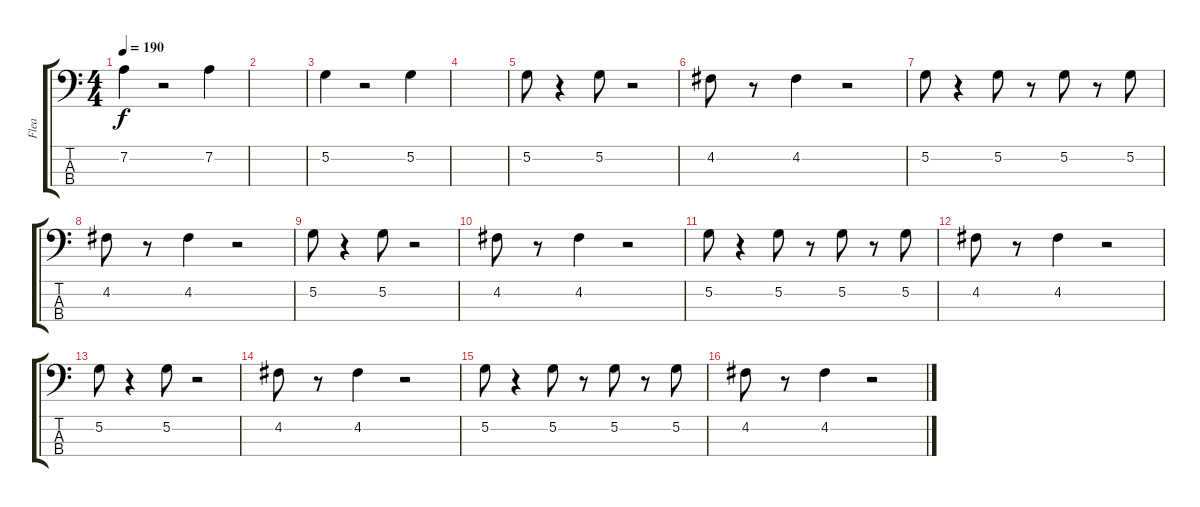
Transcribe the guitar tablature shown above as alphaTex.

\track ("Flea" "Flea") {instrument electricbassfinger}
\staff {score tabs}
\tuning (G2 D2 A1 E1) {hide}
\ts (4 4)
\tempo 190
\clef f4
\ks c
7.2.4{dy f} r.2 7.2.4 |
|
5.2.4 r.2 5.2.4 |
|
5.2.8 r.4 5.2.8 r.2 |
4.2.8 r.8 4.2.4 r.2 |
5.2.8 r.4 5.2.8 r.8 5.2.8 r.8 5.2.8 |
4.2.8 r.8 4.2.4 r.2 |
5.2.8 r.4 5.2.8 r.2 |
4.2.8 r.8 4.2.4 r.2 |
5.2.8 r.4 5.2.8 r.8 5.2.8 r.8 5.2.8 |
4.2.8 r.8 4.2.4 r.2 |
5.2.8 r.4 5.2.8 r.2 |
4.2.8 r.8 4.2.4 r.2 |
5.2.8 r.4 5.2.8 r.8 5.2.8 r.8 5.2.8 |
4.2.8 r.8 4.2.4 r.2
